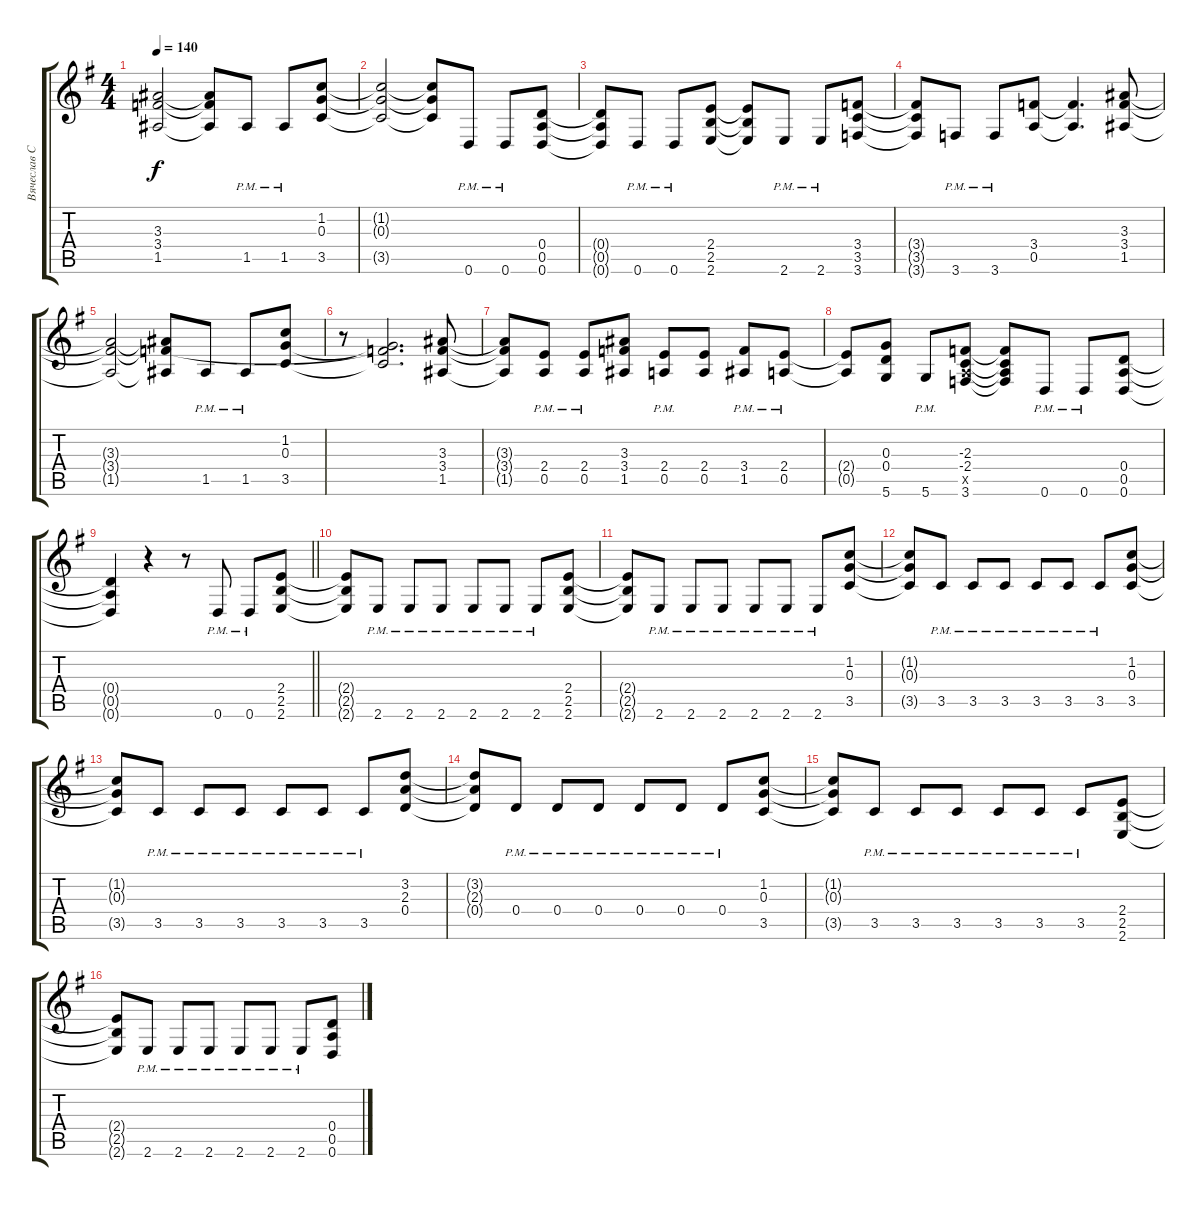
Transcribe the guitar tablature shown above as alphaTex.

\track ("Вячеслав Селин" "Вячеслав С") {instrument distortionguitar}
\staff {score tabs}
\tuning (E4 B3 G3 D3 A2 D2) {hide}
\ts (4 4)
\tempo 140
\clef g2
\ks g
(3.3{t} 3.4{t} 1.5{t}).2{dy f} (3.3{t} 3.4{t} 1.5{t}).8 1.5{pm}.8 1.5{pm}.8 (1.2 0.3 3.5).8 |
(1.2{t} 0.3{t} 3.5{t}).2 (1.2{t} 0.3{t} 3.5{t}).8 0.6{pm}.8 0.6{pm}.8 (0.4 0.5 0.6).8 |
(0.4{t} 0.5{t} 0.6{t}).8 0.6{pm}.8 0.6{pm}.8 (2.4 2.5 2.6).8 (2.4{t} 2.5{t} 2.6{t}).8 2.6{pm}.8 2.6{pm}.8 (3.4 3.5 3.6).8 |
(3.4{t} 3.5{t} 3.6{t}).8 3.6{pm}.8 3.6{pm}.8 (3.4 0.5).8 (3.4{t} 0.5{t}).4{d} (3.3 3.4 1.5).8 |
(3.3{t} 3.4{t} 1.5{t}).2 (3.3{t} 3.4{t} 1.5{t}).8 1.5{pm}.8 1.5{pm}.8 (1.2 0.3 3.5).8 |
r.8 (0.3{t} 3.4{t} 3.5{t}).2{d} (3.3 3.4 1.5).8 |
(3.3{t} 3.4{t} 1.5{t}).8 (2.4{pm} 0.5{pm}).8 (2.4{pm} 0.5{pm}).8 (3.3 3.4 1.5).8 (2.4{pm} 0.5{pm}).8 (2.4 0.5).8 (3.4{pm} 1.5{pm}).8 (2.4{pm} 0.5{pm}).8 |
(2.4{t} 0.5{t}).8 (0.3 0.4 5.6).8 5.6{pm}.8 (-2.3 -2.4 0.5{x} 3.6).8 (-2.3{t} -2.4{t} 0.5{t} 3.6{t}).8 0.6{pm}.8 0.6{pm}.8 (0.4 0.5 0.6).8 |
\barLineRight lightlight
(0.4{t} 0.5{t} 0.6{t}).4 r.4 r.8 0.6{pm}.8 0.6{pm}.8 (2.4 2.5 2.6).8 |
(2.4{t} 2.5{t} 2.6{t}).8 2.6{pm}.8 2.6{pm}.8 2.6{pm}.8 2.6{pm}.8 2.6{pm}.8 2.6{pm}.8 (2.4 2.5 2.6).8 |
(2.4{t} 2.5{t} 2.6{t}).8 2.6{pm}.8 2.6{pm}.8 2.6{pm}.8 2.6{pm}.8 2.6{pm}.8 2.6{pm}.8 (1.2 0.3 3.5).8 |
(1.2{t} 0.3{t} 3.5{t}).8 3.5{pm}.8 3.5{pm}.8 3.5{pm}.8 3.5{pm}.8 3.5{pm}.8 3.5{pm}.8 (1.2 0.3 3.5).8 |
(1.2{t} 0.3{t} 3.5{t}).8 3.5{pm}.8 3.5{pm}.8 3.5{pm}.8 3.5{pm}.8 3.5{pm}.8 3.5{pm}.8 (3.2 2.3 0.4).8 |
(3.2{t} 2.3{t} 0.4{t}).8 0.4{pm}.8 0.4{pm}.8 0.4{pm}.8 0.4{pm}.8 0.4{pm}.8 0.4{pm}.8 (1.2 0.3 3.5).8 |
(1.2{t} 0.3{t} 3.5{t}).8 3.5{pm}.8 3.5{pm}.8 3.5{pm}.8 3.5{pm}.8 3.5{pm}.8 3.5{pm}.8 (2.4 2.5 2.6).8 |
(2.4{t} 2.5{t} 2.6{t}).8 2.6{pm}.8 2.6{pm}.8 2.6{pm}.8 2.6{pm}.8 2.6{pm}.8 2.6{pm}.8 (0.4 0.5 0.6).8
